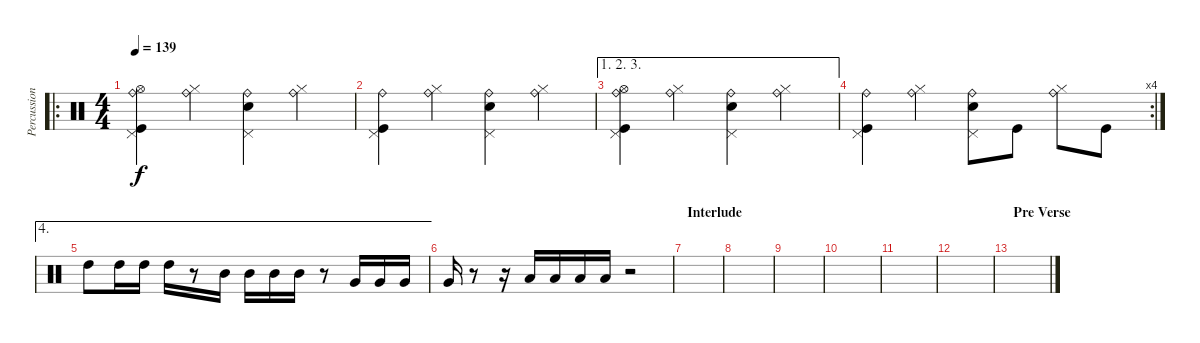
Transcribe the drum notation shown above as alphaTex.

\track ("Percussion" "Percussion") {instrument percussion}
\staff {score}
\articulation defaults
\ro
\ts (4 4)
\tempo 139
\clef neutral
\ks c
("Ride (bell)" "Pedal Hi-Hat (hit)" "Kick (hit)" "Hi-Hat (open)").4{dy f} ("Ride (bell)" "Hi-Hat (closed)").4 ("Ride (bell)" "Pedal Hi-Hat (hit)" "Snare (hit) 2").4 ("Ride (bell)" "Hi-Hat (closed)").4 |
("Ride (bell)" "Pedal Hi-Hat (hit)" "Kick (hit)").4 ("Ride (bell)" "Hi-Hat (closed)").4 ("Ride (bell)" "Pedal Hi-Hat (hit)" "Snare (hit) 2").4 ("Ride (bell)" "Hi-Hat (closed)").4 |
\ae (1 2 3)
("Ride (bell)" "Pedal Hi-Hat (hit)" "Kick (hit)" "Hi-Hat (open)").4 ("Ride (bell)" "Hi-Hat (closed)").4 ("Ride (bell)" "Pedal Hi-Hat (hit)" "Snare (hit) 2").4 ("Ride (bell)" "Hi-Hat (closed)").4 |
\rc 4
("Ride (bell)" "Pedal Hi-Hat (hit)" "Kick (hit)").4 ("Ride (bell)" "Hi-Hat (closed)").4 ("Ride (bell)" "Pedal Hi-Hat (hit)" "Snare (hit) 2").8 "Kick (hit)".8 ("Ride (bell)" "Hi-Hat (closed)").8 "Kick (hit)".8 |
\ae 4 "High Tom (hit)".8 "High Tom (hit)".16 "High Tom (hit)".16 "High Tom (hit)".16
r.8 "Mid Tom (hit)".16 "Mid Tom (hit)".16 "Mid Tom (hit)".16 "Mid Tom (hit)".16 r.8 "Very Low Tom (hit)".16 "Very Low Tom (hit)".16 "Very Low Tom (hit)".16 |
"Very Low Tom (hit)".16 r.8 r.16 "Low Floor Tom (hit)".16 "Low Floor Tom (hit)".16 "Low Floor Tom (hit)".16 "Low Floor Tom (hit)".16 r.2 |
\section ("" "Interlude")
|
|
|
|
|
|
\section ("" "Pre Verse")
